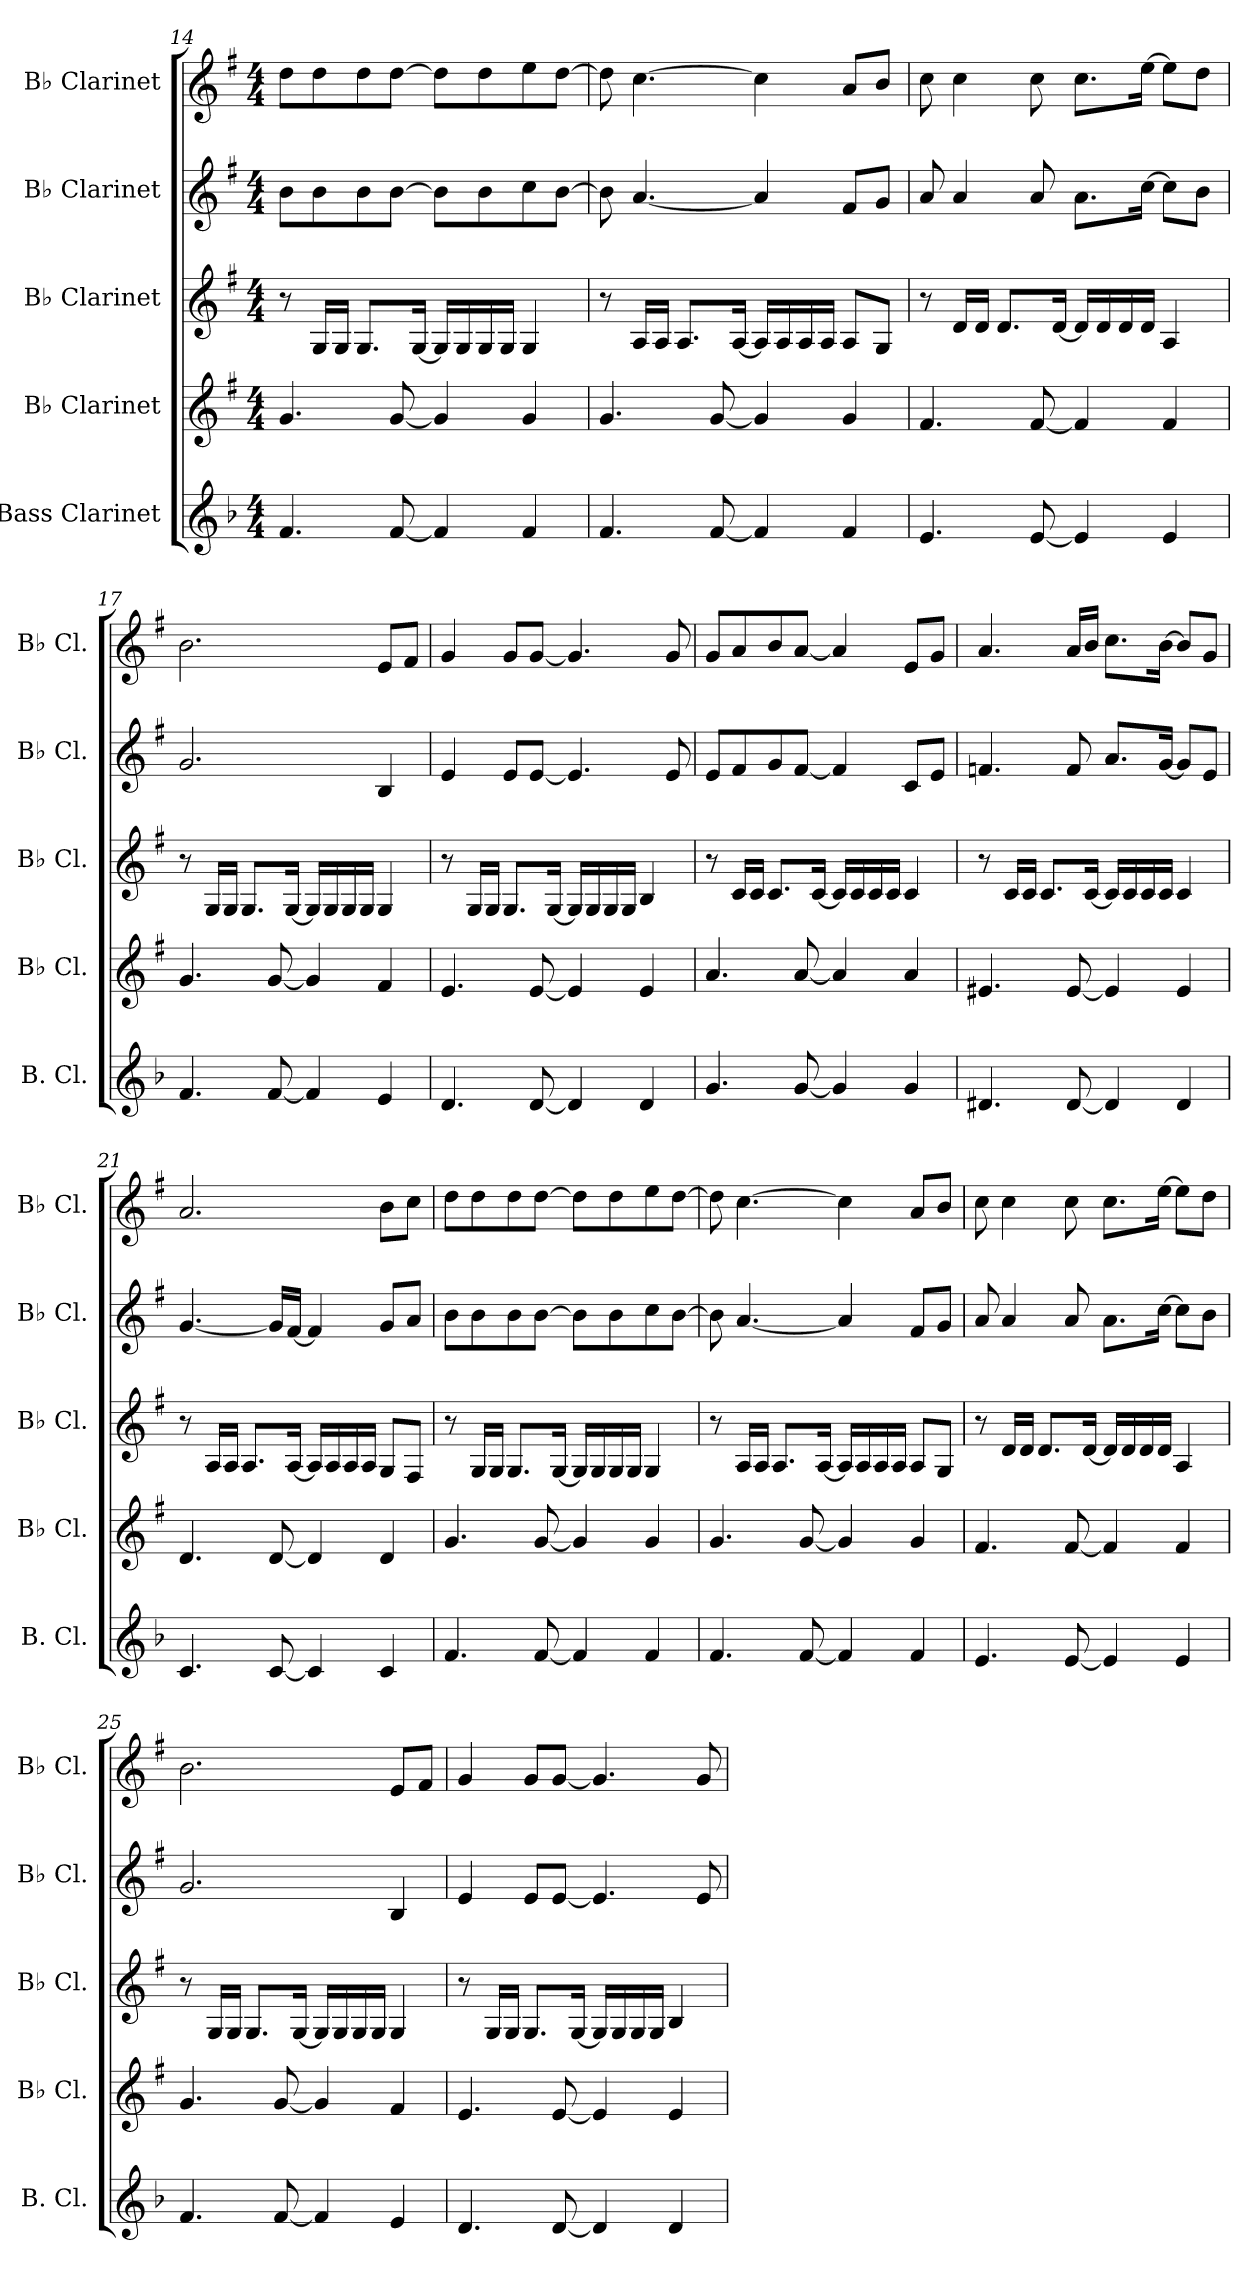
**kern	**kern	**kern	**kern	**kern
*part5	*part4	*part3	*part2	*part1
*staff5	*staff4	*staff3	*staff2	*staff1
*I"Bass Clarinet	*I"B♭ Clarinet	*I"B♭ Clarinet	*I"B♭ Clarinet	*I"B♭ Clarinet
*I'B. Cl.	*I'B♭ Cl.	*I'B♭ Cl.	*I'B♭ Cl.	*I'B♭ Cl.
*clefG2	*clefG2	*clefG2	*clefG2	*clefG2
*ITrd8c14	*ITrd1c2	*ITrd1c2	*ITrd1c2	*ITrd1c2
*k[b-]	*k[b-]	*k[b-]	*k[b-]	*k[b-]
*M4/4	*M4/4	*M4/4	*M4/4	*M4/4
=14	=14	=14	=14	=14
4.F/	4.f/	8r	8a\L	8cc\L
.	.	16F/LL	8a\	8cc\
.	.	16F/JJ	.	.
.	.	8.F/L	8a\	8cc\
[8F/	[8f/	.	[8a\J	[8cc\J
.	.	[16F/Jk	.	.
4F/]	4f/]	16F/LL]	8a\L]	8cc\L]
.	.	16F/	.	.
.	.	16F/	8a\	8cc\
.	.	16F/JJ	.	.
4F/	4f/	4F/	8b-\	8dd\
.	.	.	[8a\J	[8cc\J
!!LO:LB:g=z
=15	=15	=15	=15	=15
4.F/	4.f/	8r	8a\]	8cc\]
.	.	16G/LL	[4.g/	[4.b-\
.	.	16G/JJ	.	.
.	.	8.G/L	.	.
[8F/	[8f/	.	.	.
.	.	[16G/Jk	.	.
4F/]	4f/]	16G/LL]	4g/]	4b-\]
.	.	16G/	.	.
.	.	16G/	.	.
.	.	16G/JJ	.	.
4F/	4f/	8G/L	8e/L	8g/L
.	.	8F/J	8f/J	8a/J
=16	=16	=16	=16	=16
4.E/	4.e/	8r	8g/	8b-\
.	.	16c/LL	4g/	4b-\
.	.	16c/JJ	.	.
.	.	8.c/L	.	.
[8E/	[8e/	.	8g/	8b-\
.	.	[16c/Jk	.	.
4E/]	4e/]	16c/LL]	8.g\L	8.b-\L
.	.	16c/	.	.
.	.	16c/	.	.
.	.	16c/JJ	[16b-\Jk	[16dd\Jk
4E/	4e/	4G/	8b-\L]	8dd\L]
.	.	.	8a\J	8cc\J
=17	=17	=17	=17	=17
4.F/	4.f/	8r	2.f/	2.a\
.	.	16F/LL	.	.
.	.	16F/JJ	.	.
.	.	8.F/L	.	.
[8F/	[8f/	.	.	.
.	.	[16F/Jk	.	.
4F/]	4f/]	16F/LL]	.	.
.	.	16F/	.	.
.	.	16F/	.	.
.	.	16F/JJ	.	.
4E/	4e/	4F/	4A/	8d/L
.	.	.	.	8e/J
!!LO:PB:g=z
=18	=18	=18	=18	=18
4.D/	4.d/	8r	4d/	4f/
.	.	16F/LL	.	.
.	.	16F/JJ	.	.
.	.	8.F/L	8d/L	8f/L
[8D/	[8d/	.	[8d/J	[8f/J
.	.	[16F/Jk	.	.
4D/]	4d/]	16F/LL]	4.d/]	4.f/]
.	.	16F/	.	.
.	.	16F/	.	.
.	.	16F/JJ	.	.
4D/	4d/	4A/	.	.
.	.	.	8d/	8f/
=19	=19	=19	=19	=19
4.G/	4.g/	8r	8d/L	8f/L
.	.	16B-/LL	8e/	8g/
.	.	16B-/JJ	.	.
.	.	8.B-/L	8f/	8a/
[8G/	[8g/	.	[8e/J	[8g/J
.	.	[16B-/Jk	.	.
4G/]	4g/]	16B-/LL]	4e/]	4g/]
.	.	16B-/	.	.
.	.	16B-/	.	.
.	.	16B-/JJ	.	.
4G/	4g/	4B-/	8B-/L	8d/L
.	.	.	8d/J	8f/J
=20	=20	=20	=20	=20
4.D#X/	4.d#X/	8r	4.e-X/	4.g/
.	.	16B-/LL	.	.
.	.	16B-/JJ	.	.
.	.	8.B-/L	.	.
[8D#/	[8d#/	.	8e-/	16g/LL
.	.	[16B-/Jk	.	16a/JJ
4D#/]	4d#/]	16B-/LL]	8.g/L	8.b-\L
.	.	16B-/	.	.
.	.	16B-/	.	.
.	.	16B-/JJ	[16f/Jk	[16a\Jk
4D#/	4d#/	4B-/	8f/L]	8a/L]
.	.	.	8d/J	8f/J
!!LO:LB:g=z
=21	=21	=21	=21	=21
4.C/	4.c/	8r	[4.f/	2.g/
.	.	16G/LL	.	.
.	.	16G/JJ	.	.
.	.	8.G/L	.	.
[8C/	[8c/	.	16f/LL]	.
.	.	[16G/Jk	[16e/JJ	.
4C/]	4c/]	16G/LL]	4e/]	.
.	.	16G/	.	.
.	.	16G/	.	.
.	.	16G/JJ	.	.
4C/	4c/	8F/L	8f/L	8a\L
.	.	8E/J	8g/J	8b-\J
=22	=22	=22	=22	=22
4.F/	4.f/	8r	8a\L	8cc\L
.	.	16F/LL	8a\	8cc\
.	.	16F/JJ	.	.
.	.	8.F/L	8a\	8cc\
[8F/	[8f/	.	[8a\J	[8cc\J
.	.	[16F/Jk	.	.
4F/]	4f/]	16F/LL]	8a\L]	8cc\L]
.	.	16F/	.	.
.	.	16F/	8a\	8cc\
.	.	16F/JJ	.	.
4F/	4f/	4F/	8b-\	8dd\
.	.	.	[8a\J	[8cc\J
=23	=23	=23	=23	=23
4.F/	4.f/	8r	8a\]	8cc\]
.	.	16G/LL	[4.g/	[4.b-\
.	.	16G/JJ	.	.
.	.	8.G/L	.	.
[8F/	[8f/	.	.	.
.	.	[16G/Jk	.	.
4F/]	4f/]	16G/LL]	4g/]	4b-\]
.	.	16G/	.	.
.	.	16G/	.	.
.	.	16G/JJ	.	.
4F/	4f/	8G/L	8e/L	8g/L
.	.	8F/J	8f/J	8a/J
!!LO:PB:g=z
=24	=24	=24	=24	=24
4.E/	4.e/	8r	8g/	8b-\
.	.	16c/LL	4g/	4b-\
.	.	16c/JJ	.	.
.	.	8.c/L	.	.
[8E/	[8e/	.	8g/	8b-\
.	.	[16c/Jk	.	.
4E/]	4e/]	16c/LL]	8.g\L	8.b-\L
.	.	16c/	.	.
.	.	16c/	.	.
.	.	16c/JJ	[16b-\Jk	[16dd\Jk
4E/	4e/	4G/	8b-\L]	8dd\L]
.	.	.	8a\J	8cc\J
=25	=25	=25	=25	=25
4.F/	4.f/	8r	2.f/	2.a\
.	.	16F/LL	.	.
.	.	16F/JJ	.	.
.	.	8.F/L	.	.
[8F/	[8f/	.	.	.
.	.	[16F/Jk	.	.
4F/]	4f/]	16F/LL]	.	.
.	.	16F/	.	.
.	.	16F/	.	.
.	.	16F/JJ	.	.
4E/	4e/	4F/	4A/	8d/L
.	.	.	.	8e/J
=26	=26	=26	=26	=26
4.D/	4.d/	8r	4d/	4f/
.	.	16F/LL	.	.
.	.	16F/JJ	.	.
.	.	8.F/L	8d/L	8f/L
[8D/	[8d/	.	[8d/J	[8f/J
.	.	[16F/Jk	.	.
4D/]	4d/]	16F/LL]	4.d/]	4.f/]
.	.	16F/	.	.
.	.	16F/	.	.
.	.	16F/JJ	.	.
4D/	4d/	4A/	.	.
.	.	.	8d/	8f/
=	=	=	=	=
*-	*-	*-	*-	*-
